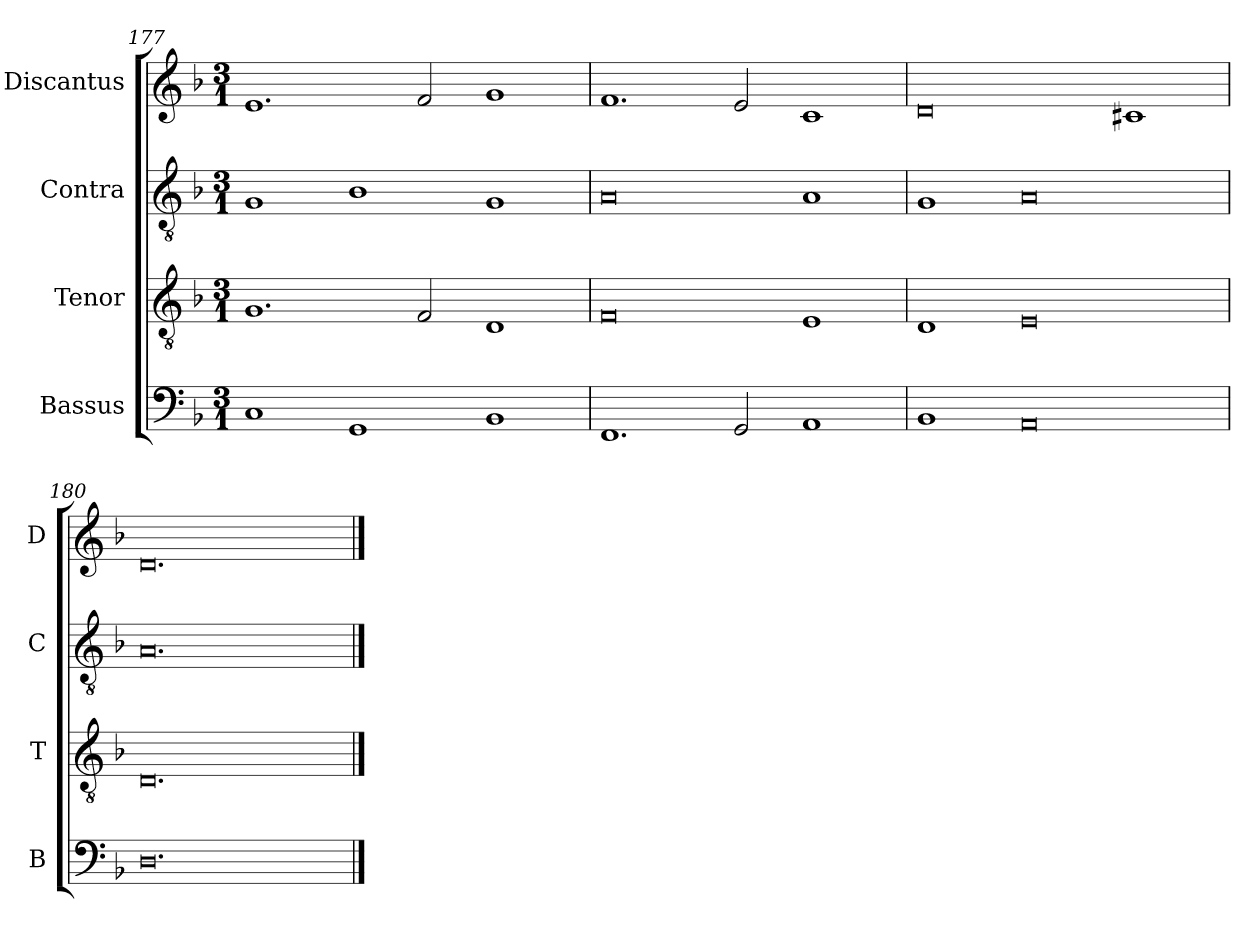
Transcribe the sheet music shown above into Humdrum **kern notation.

**kern	**kern	**kern	**kern
*part4	*part3	*part2	*part1
*staff4	*staff3	*staff2	*staff1
*I"Bassus	*I"Tenor	*I"Contra	*I"Discantus
*I'B	*I'T	*I'C	*I'D
*clefF4	*clefGv2	*clefGv2	*clefG2
*k[b-]	*k[b-]	*k[b-]	*k[b-]
*M3/1	*M3/1	*M3/1	*M3/1
=177	=177	=177	=177
1C	1.G	1G	1.e
1GG	.	1B-	.
.	2F/	.	2f/
1BB-	1D	1G	1g
=178	=178	=178	=178
1.FF	0F	0A	1.f
2GG/	.	.	2e/
1AA	1E	1A	1c
=179	=179	=179	=179
1BB-	1D	1G	0d
0AA	0E	0A	.
.	.	.	1c#X
=180	=180	=180	=180
0.D	0.D	0.A	0.d
==	==	==	==
*-	*-	*-	*-
